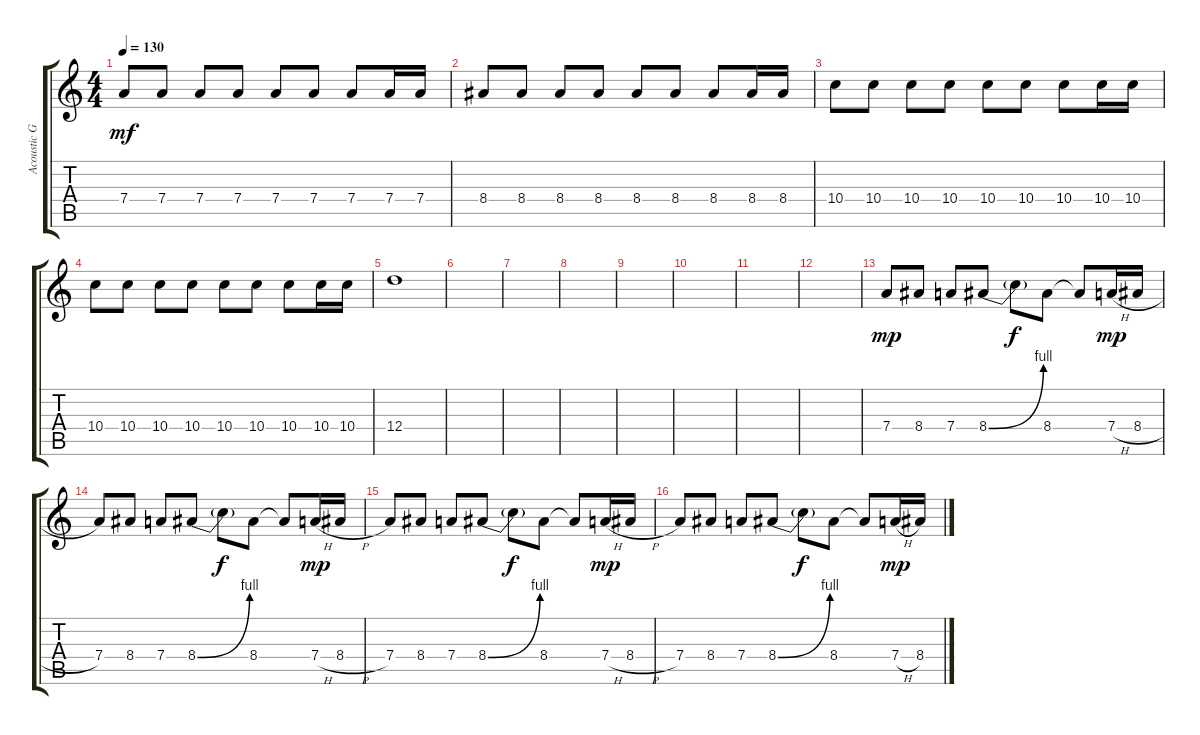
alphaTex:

\track ("Acoustic Guitar 2" "Acoustic G") {instrument acousticguitarsteel}
\staff {score tabs}
\tuning (E4 B3 G3 D3 A2 E2) {hide}
\ts (4 4)
\tempo 130
\clef g2
\ks c
7.4.8{dy mf} 7.4.8 7.4.8 7.4.8 7.4.8 7.4.8 7.4.8 7.4.16 7.4.16 |
8.4.8 8.4.8 8.4.8 8.4.8 8.4.8 8.4.8 8.4.8 8.4.16 8.4.16 |
10.4.8 10.4.8 10.4.8 10.4.8 10.4.8 10.4.8 10.4.8 10.4.16 10.4.16 |
10.4.8 10.4.8 10.4.8 10.4.8 10.4.8 10.4.8 10.4.8 10.4.16 10.4.16 |
12.4.1 |
|
|
|
|
|
|
|
7.4.8{dy mp} 8.4.8 7.4.8 8.4{be (bend 0 0 60 4)}.8 8.4{t}.8{dy f} 8.4.8 8.4{t}.8 7.4{h}.16{dy mp} 8.4{h}.16 |
7.4.8 8.4.8 7.4.8 8.4{be (bend 0 0 60 4)}.8 8.4{t}.8{dy f} 8.4.8 8.4{t}.8 7.4{h}.16{dy mp} 8.4{h}.16 |
7.4.8 8.4.8 7.4.8 8.4{be (bend 0 0 60 4)}.8 8.4{t}.8{dy f} 8.4.8 8.4{t}.8 7.4{h}.16{dy mp} 8.4{h}.16 |
7.4.8 8.4.8 7.4.8 8.4{be (bend 0 0 60 4)}.8 8.4{t}.8{dy f} 8.4.8 8.4{t}.8 7.4{h}.16{dy mp} 8.4{h}.16
